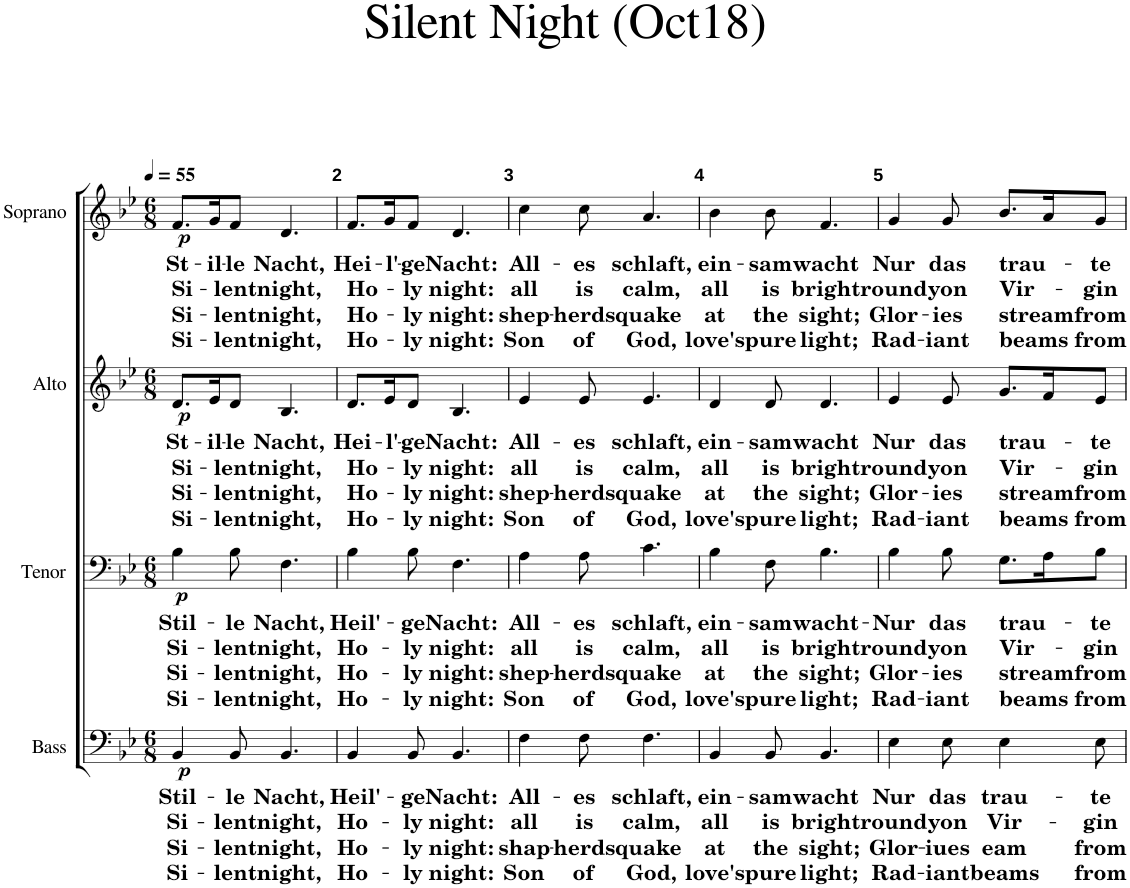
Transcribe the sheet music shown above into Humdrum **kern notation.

**kern	**text	**text	**text	**text	**dynam	**kern	**text	**text	**text	**text	**dynam	**kern	**text	**text	**text	**text	**dynam	**kern	**text	**text	**text	**text	**dynam
*part4	*part4	*part4	*part4	*part4	*part4	*part3	*part3	*part3	*part3	*part3	*part3	*part2	*part2	*part2	*part2	*part2	*part2	*part1	*part1	*part1	*part1	*part1	*part1
*staff4	*staff4	*staff4	*staff4	*staff4	*staff4	*staff3	*staff3	*staff3	*staff3	*staff3	*staff3	*staff2	*staff2	*staff2	*staff2	*staff2	*staff2	*staff1	*staff1	*staff1	*staff1	*staff1	*staff1
*I"Bass	*	*	*	*	*	*I"Tenor	*	*	*	*	*	*I"Alto	*	*	*	*	*	*I"Soprano	*	*	*	*	*
*I'Bas	*	*	*	*	*	*I'Ten	*	*	*	*	*	*I'Alt	*	*	*	*	*	*I'Sop	*	*	*	*	*
*clefF4	*	*	*	*	*	*clefF4	*	*	*	*	*	*clefG2	*	*	*	*	*	*clefG2	*	*	*	*	*
*k[b-e-]	*	*	*	*	*	*k[b-e-]	*	*	*	*	*	*k[b-e-]	*	*	*	*	*	*k[b-e-]	*	*	*	*	*
*M6/8	*	*	*	*	*	*M6/8	*	*	*	*	*	*M6/8	*	*	*	*	*	*M6/8	*	*	*	*	*
*MM55	*	*	*	*	*	*MM55	*	*	*	*	*	*MM55	*	*	*	*	*	*MM55	*	*	*	*	*
=1	=1	=1	=1	=1	=1	=1	=1	=1	=1	=1	=1	=1	=1	=1	=1	=1	=1	=1	=1	=1	=1	=1	=1
!	!LO:LY:b	!LO:LY:b	!LO:LY:b	!LO:LY:b	!LO:DY:b	!	!LO:LY:b	!LO:LY:b	!LO:LY:b	!LO:LY:b	!LO:DY:b	!	!LO:LY:b	!LO:LY:b	!LO:LY:b	!LO:LY:b	!LO:DY:b	!	!LO:LY:b	!LO:LY:b	!LO:LY:b	!LO:LY:b	!LO:DY:b
4BB-/	Stil-	Si-	Si-	Si-	p	4B-\	Stil-	Si-	Si-	Si-	p	8.d/L	St-	Si-	Si-	Si-	p	8.f/L	St-	Si-	Si-	Si-	p
!	!	!	!	!	!	!	!	!	!	!	!	!	!LO:LY:b	!	!	!	!	!	!LO:LY:b	!	!	!	!
.	.	.	.	.	.	.	.	.	.	.	.	16e-/K	-il-	.	.	.	.	16g/K	-il-	.	.	.	.
!	!LO:LY:b	!LO:LY:b	!LO:LY:b	!LO:LY:b	!	!	!LO:LY:b	!LO:LY:b	!LO:LY:b	!LO:LY:b	!	!	!LO:LY:b	!LO:LY:b	!LO:LY:b	!LO:LY:b	!	!	!LO:LY:b	!LO:LY:b	!LO:LY:b	!LO:LY:b	!
8BB-/	-le	-lent	-lent	-lent	.	8B-\	-le	-lent	-lent	-lent	.	8d/J	-le	-lent	-lent	-lent	.	8f/J	-le	-lent	-lent	-lent	.
!	!LO:LY:b	!LO:LY:b	!LO:LY:b	!LO:LY:b	!	!	!LO:LY:b	!LO:LY:b	!LO:LY:b	!LO:LY:b	!	!	!LO:LY:b	!LO:LY:b	!LO:LY:b	!LO:LY:b	!	!	!LO:LY:b	!LO:LY:b	!LO:LY:b	!LO:LY:b	!
4.BB-/	Nacht,	night,	night,	night,	.	4.F\	Nacht,	night,	night,	night,	.	4.B-/	Nacht,	night,	night,	night,	.	4.d/	Nacht,	night,	night,	night,	.
=2	=2	=2	=2	=2	=2	=2	=2	=2	=2	=2	=2	=2	=2	=2	=2	=2	=2	=2	=2	=2	=2	=2	=2
!	!LO:LY:b	!LO:LY:b	!LO:LY:b	!LO:LY:b	!	!	!LO:LY:b	!LO:LY:b	!LO:LY:b	!LO:LY:b	!	!	!LO:LY:b	!LO:LY:b	!LO:LY:b	!LO:LY:b	!	!	!LO:LY:b	!LO:LY:b	!LO:LY:b	!LO:LY:b	!
4BB-/	Heil'-	Ho-	Ho-	Ho-	.	4B-\	Heil'-	Ho-	Ho-	Ho-	.	8.d/L	Hei-	Ho-	Ho-	Ho-	.	8.f/L	Hei-	Ho-	Ho-	Ho-	.
!	!	!	!	!	!	!	!	!	!	!	!	!	!LO:LY:b	!	!	!	!	!	!LO:LY:b	!	!	!	!
.	.	.	.	.	.	.	.	.	.	.	.	16e-/K	-l'-	.	.	.	.	16g/K	-l'-	.	.	.	.
!	!LO:LY:b	!LO:LY:b	!LO:LY:b	!LO:LY:b	!	!	!LO:LY:b	!LO:LY:b	!LO:LY:b	!LO:LY:b	!	!	!LO:LY:b	!LO:LY:b	!LO:LY:b	!LO:LY:b	!	!	!LO:LY:b	!LO:LY:b	!LO:LY:b	!LO:LY:b	!
8BB-/	-ge	-ly	-ly	-ly	.	8B-\	-ge	-ly	-ly	-ly	.	8d/J	-ge	-ly	-ly	-ly	.	8f/J	-ge	-ly	-ly	-ly	.
!	!LO:LY:b	!LO:LY:b	!LO:LY:b	!LO:LY:b	!	!	!LO:LY:b	!LO:LY:b	!LO:LY:b	!LO:LY:b	!	!	!LO:LY:b	!LO:LY:b	!LO:LY:b	!LO:LY:b	!	!	!LO:LY:b	!LO:LY:b	!LO:LY:b	!LO:LY:b	!
4.BB-/	Nacht:	night:	night:	night:	.	4.F\	Nacht:	night:	night:	night:	.	4.B-/	Nacht:	night:	night:	night:	.	4.d/	Nacht:	night:	night:	night:	.
=3	=3	=3	=3	=3	=3	=3	=3	=3	=3	=3	=3	=3	=3	=3	=3	=3	=3	=3	=3	=3	=3	=3	=3
!	!LO:LY:b	!LO:LY:b	!LO:LY:b	!LO:LY:b	!	!	!LO:LY:b	!LO:LY:b	!LO:LY:b	!LO:LY:b	!	!	!LO:LY:b	!LO:LY:b	!LO:LY:b	!LO:LY:b	!	!	!LO:LY:b	!LO:LY:b	!LO:LY:b	!LO:LY:b	!
4F\	All-	all	shap-	Son	.	4A\	All-	all	shep-	Son	.	4e-/	All-	all	shep-	Son	.	4cc\	All-	all	shep-	Son	.
!	!LO:LY:b	!LO:LY:b	!LO:LY:b	!LO:LY:b	!	!	!LO:LY:b	!LO:LY:b	!LO:LY:b	!LO:LY:b	!	!	!LO:LY:b	!LO:LY:b	!LO:LY:b	!LO:LY:b	!	!	!LO:LY:b	!LO:LY:b	!LO:LY:b	!LO:LY:b	!
8F\	-es	is	-herds	of	.	8A\	-es	is	-herds	of	.	8e-/	-es	is	-herds	of	.	8cc\	-es	is	-herds	of	.
!	!LO:LY:b	!LO:LY:b	!LO:LY:b	!LO:LY:b	!	!	!LO:LY:b	!LO:LY:b	!LO:LY:b	!LO:LY:b	!	!	!LO:LY:b	!LO:LY:b	!LO:LY:b	!LO:LY:b	!	!	!LO:LY:b	!LO:LY:b	!LO:LY:b	!LO:LY:b	!
4.F\	schlaft,	calm,	quake	God,	.	4.c\	schlaft,	calm,	quake	God,	.	4.e-/	schlaft,	calm,	quake	God,	.	4.a/	schlaft,	calm,	quake	God,	.
=4	=4	=4	=4	=4	=4	=4	=4	=4	=4	=4	=4	=4	=4	=4	=4	=4	=4	=4	=4	=4	=4	=4	=4
!	!LO:LY:b	!LO:LY:b	!LO:LY:b	!LO:LY:b	!	!	!LO:LY:b	!LO:LY:b	!LO:LY:b	!LO:LY:b	!	!	!LO:LY:b	!LO:LY:b	!LO:LY:b	!LO:LY:b	!	!	!LO:LY:b	!LO:LY:b	!LO:LY:b	!LO:LY:b	!
4BB-/	ein-	all	at	love's	.	4B-\	ein-	all	at	love's	.	4d/	ein-	all	at	love's	.	4b-\	ein-	all	at	love's	.
!	!LO:LY:b	!LO:LY:b	!LO:LY:b	!LO:LY:b	!	!	!LO:LY:b	!LO:LY:b	!LO:LY:b	!LO:LY:b	!	!	!LO:LY:b	!LO:LY:b	!LO:LY:b	!LO:LY:b	!	!	!LO:LY:b	!LO:LY:b	!LO:LY:b	!LO:LY:b	!
8BB-/	-sam	is	the	pure	.	8F\	-sam	is	the	pure	.	8d/	-sam	is	the	pure	.	8b-\	-sam	is	the	pure	.
!	!LO:LY:b	!LO:LY:b	!LO:LY:b	!LO:LY:b	!	!	!LO:LY:b	!LO:LY:b	!LO:LY:b	!LO:LY:b	!	!	!LO:LY:b	!LO:LY:b	!LO:LY:b	!LO:LY:b	!	!	!LO:LY:b	!LO:LY:b	!LO:LY:b	!LO:LY:b	!
4.BB-/	wacht	bright	sight;	light;	.	4.B-\	wacht-	bright	sight;	light;	.	4.d/	wacht	bright	sight;	light;	.	4.f/	wacht	bright	sight;	light;	.
=5	=5	=5	=5	=5	=5	=5	=5	=5	=5	=5	=5	=5	=5	=5	=5	=5	=5	=5	=5	=5	=5	=5	=5
!	!LO:LY:b	!LO:LY:b	!LO:LY:b	!LO:LY:b	!	!	!LO:LY:b	!LO:LY:b	!LO:LY:b	!LO:LY:b	!	!	!LO:LY:b	!LO:LY:b	!LO:LY:b	!LO:LY:b	!	!	!LO:LY:b	!LO:LY:b	!LO:LY:b	!LO:LY:b	!
4E-\	Nur	round	Glor-	Rad-	.	4B-\	Nur	round	Glor-	Rad-	.	4e-/	Nur	round	Glor-	Rad-	.	4g/	Nur	round	Glor-	Rad-	.
!	!LO:LY:b	!LO:LY:b	!LO:LY:b	!LO:LY:b	!	!	!LO:LY:b	!LO:LY:b	!LO:LY:b	!LO:LY:b	!	!	!LO:LY:b	!LO:LY:b	!LO:LY:b	!LO:LY:b	!	!	!LO:LY:b	!LO:LY:b	!LO:LY:b	!LO:LY:b	!
8E-\	das	yon	-iues	-iant	.	8B-\	das	yon	-ies	-iant	.	8e-/	das	yon	-ies	-iant	.	8g/	das	yon	-ies	-iant	.
!	!LO:LY:b	!LO:LY:b	!LO:LY:b	!LO:LY:b	!	!	!LO:LY:b	!LO:LY:b	!LO:LY:b	!LO:LY:b	!	!	!LO:LY:b	!LO:LY:b	!LO:LY:b	!LO:LY:b	!	!	!LO:LY:b	!LO:LY:b	!LO:LY:b	!LO:LY:b	!
4E-\	trau-	Vir-	eam	beams	.	8.G\L	trau-	Vir-	-stream	beams	.	8.g/L	trau-	Vir-	-stream	beams	.	8.b-/L	trau-	Vir-	-stream	beams	.
.	.	.	.	.	.	16A\K	.	.	.	.	.	16f/K	.	.	.	.	.	16a/K	.	.	.	.	.
!	!LO:LY:b	!LO:LY:b	!LO:LY:b	!LO:LY:b	!	!	!LO:LY:b	!LO:LY:b	!LO:LY:b	!LO:LY:b	!	!	!LO:LY:b	!LO:LY:b	!LO:LY:b	!LO:LY:b	!	!	!LO:LY:b	!LO:LY:b	!LO:LY:b	!LO:LY:b	!
8E-\	-te	-gin	from	from	.	8B-\J	-te	-gin	from	from	.	8e-/J	-te	-gin	from	from	.	8g/J	-te	-gin	from	from	.
=	=	=	=	=	=	=	=	=	=	=	=	=	=	=	=	=	=	=	=	=	=	=	=
*-	*-	*-	*-	*-	*-	*-	*-	*-	*-	*-	*-	*-	*-	*-	*-	*-	*-	*-	*-	*-	*-	*-	*-
